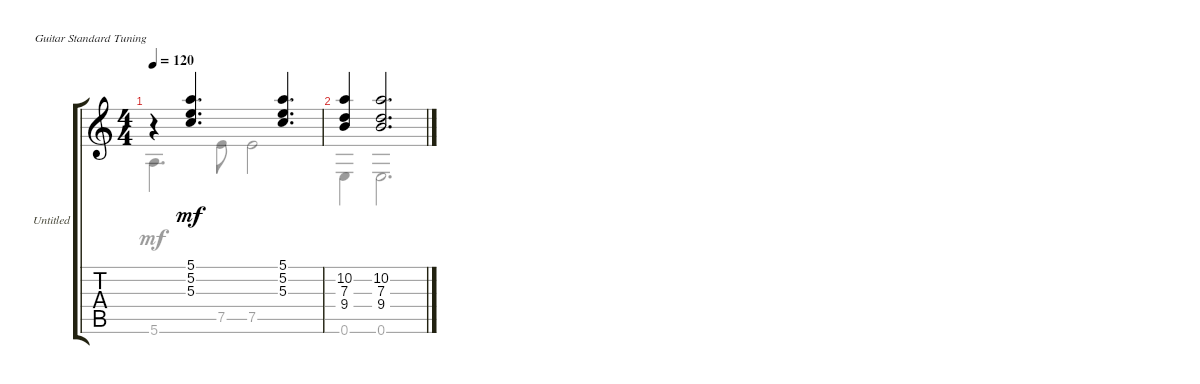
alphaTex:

\bracketExtendMode groupsimilarinstruments
\firstSystemTrackNameOrientation horizontal
\otherSystemsTrackNameOrientation horizontal
\track ("Untitled" "Untitled") {instrument acousticguitarnylon}
\staff {score tabs}
\tuning (E4 B3 G3 D3 A2 E2)
\voice
\ts (4 4)
\tempo 120
\clef g2
\ks c
r.4{dy mf} (5.1 5.2 5.3).4{d} (5.1 5.2 5.3).4{d} |
(10.2 7.3 9.4).4 (10.2 7.3 9.4).2{d}
\voice
\clef g2
\ottava regular
\simile none
\ks c
5.6.4{d dy mf} 7.5.8 7.5.2 |
0.6.4 0.6.2{d}
